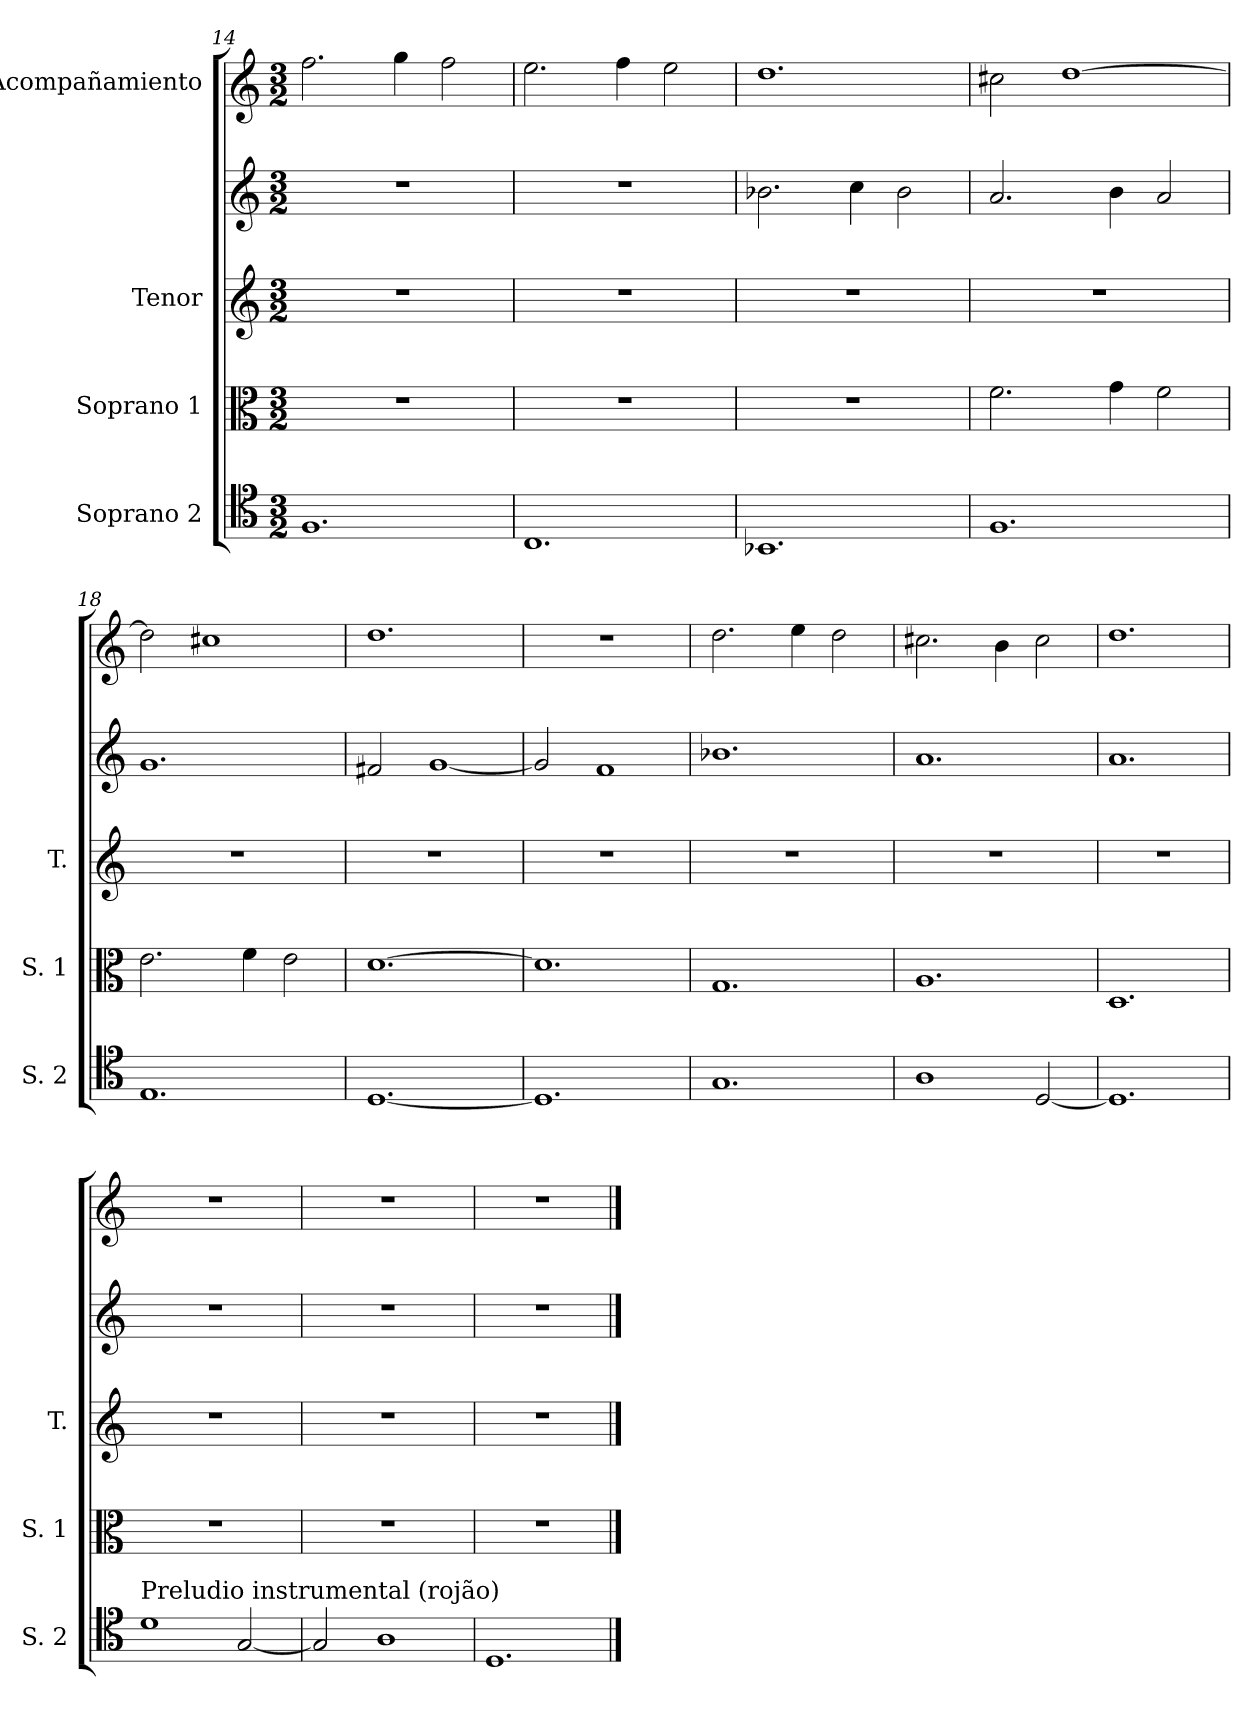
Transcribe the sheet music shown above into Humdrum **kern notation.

**kern	**kern	**kern	**kern	**kern
*part5	*part4	*part3	*part2	*part1
*staff5	*staff4	*staff3	*staff2	*staff1
*I"Soprano 2	*I"Soprano 1	*I"Tenor	*	*I"Acompañamiento
*I'S. 2	*I'S. 1	*I'T.	*	*
*clefC4	*clefC3	*clefG2	*clefG2	*clefG2
*M3/2	*M3/2	*M3/2	*M3/2	*M3/2
=14	=14	=14	=14	=14
1.F	1.r	1.r	1.r	2.ff
.	.	.	.	4gg
.	.	.	.	2ff
!!LO:PB:g=z
=15	=15	=15	=15	=15
1.C	1.r	1.r	1.r	2.ee
.	.	.	.	4ff
.	.	.	.	2ee
=16	=16	=16	=16	=16
1.BB-X	1.r	1.r	2.b-X	1.dd
.	.	.	4cc	.
.	.	.	2b-	.
=17	=17	=17	=17	=17
1.F	2.f	1.r	2.a	2cc#X
.	.	.	.	[1dd
.	4g	.	4b	.
.	2f	.	2a	.
=18	=18	=18	=18	=18
1.E	2.e	1.r	1.g	2dd]
.	.	.	.	1cc#X
.	4f	.	.	.
.	2e	.	.	.
=19	=19	=19	=19	=19
[1.D	[1.d	1.r	2f#X	1.dd
.	.	.	[1g	.
=20	=20	=20	=20	=20
1.D]	1.d]	1.r	2g]	1.r
.	.	.	1f	.
=21	=21	=21	=21	=21
1.G	1.G	1.r	1.b-X	2.dd
.	.	.	.	4ee
.	.	.	.	2dd
!!LO:LB:g=z
=22	=22	=22	=22	=22
1A	1.A	1.r	1.a	2.cc#X
.	.	.	.	4b
[2D	.	.	.	2cc#
=23	=23	=23	=23	=23
1.D]	1.D	1.r	1.a	1.dd
!!LO:LB:g=z
=1	=1	=1	=1	=1
!LO:TX:t=Preludio instrumental (rojão)	!	!	!	!
1d	1.r	1.r	1.r	1.r
[2G	.	.	.	.
=2	=2	=2	=2	=2
2G]	1.r	1.r	1.r	1.r
1A	.	.	.	.
=3	=3	=3	=3	=3
1.D	1.r	1.r	1.r	1.r
==	==	==	==	==
*-	*-	*-	*-	*-
